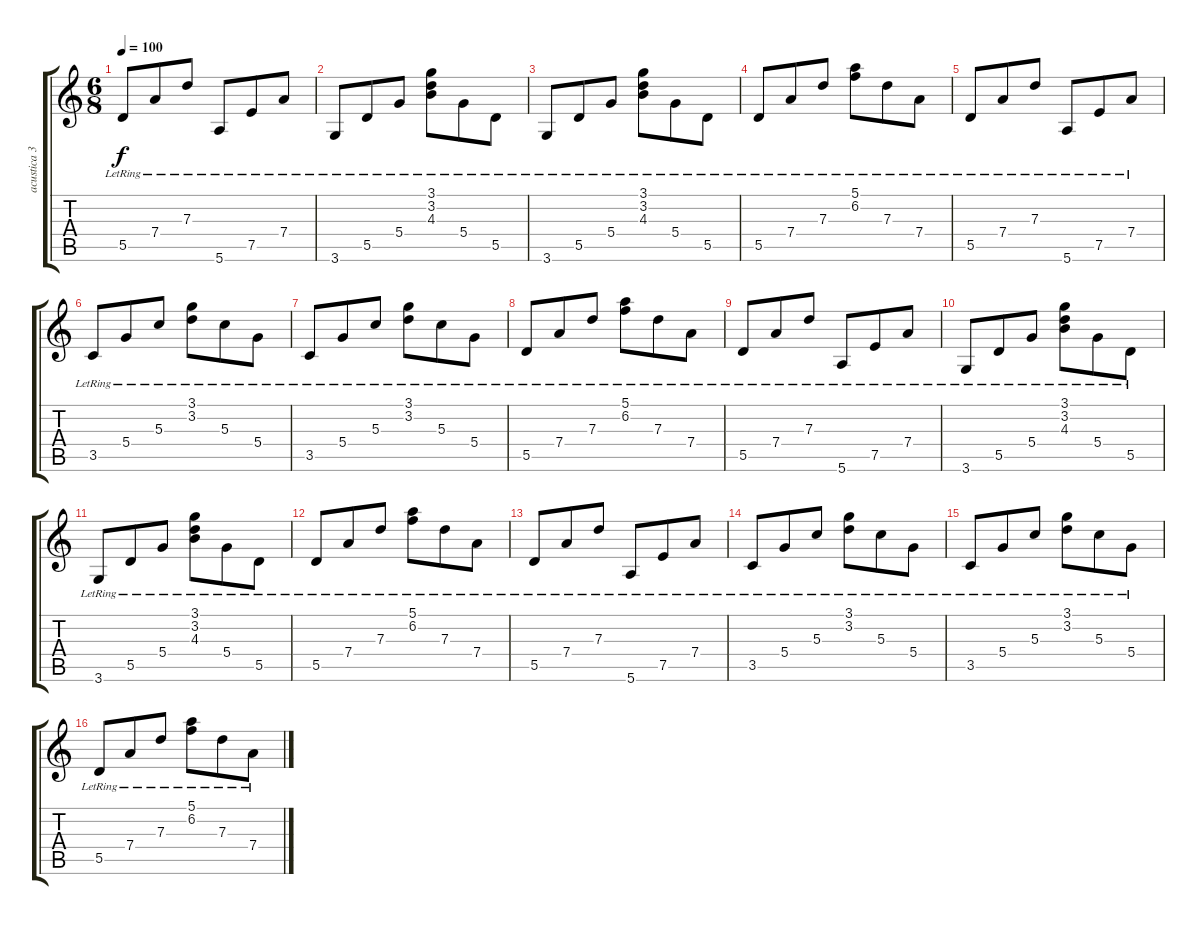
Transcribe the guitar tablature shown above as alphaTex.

\track ("acustica 3" "acustica 3") {instrument acousticguitarnylon}
\staff {score tabs}
\tuning (E4 B3 G3 D3 A2 E2) {hide}
\ts (6 8)
\tempo 100
\clef g2
\ks c
5.5{lr}.8{dy f} 7.4{lr}.8 7.3{lr}.8 5.6{lr}.8 7.5{lr}.8 7.4{lr}.8 |
3.6{lr}.8 5.5{lr}.8 5.4{lr}.8 (3.1 3.2 4.3{lr}).8 5.4{lr}.8 5.5{lr}.8 |
3.6{lr}.8 5.5{lr}.8 5.4{lr}.8 (3.1 3.2 4.3{lr}).8 5.4{lr}.8 5.5{lr}.8 |
5.5{lr}.8 7.4{lr}.8 7.3{lr}.8 (5.1{lr} 6.2{lr}).8 7.3{lr}.8 7.4{lr}.8 |
5.5{lr}.8 7.4{lr}.8 7.3{lr}.8 5.6{lr}.8 7.5{lr}.8 7.4{lr}.8 |
3.5{lr}.8 5.4{lr}.8 5.3{lr}.8 (3.1 3.2{lr}).8 5.3{lr}.8 5.4{lr}.8 |
3.5{lr}.8 5.4{lr}.8 5.3{lr}.8 (3.1 3.2{lr}).8 5.3{lr}.8 5.4{lr}.8 |
5.5{lr}.8 7.4{lr}.8 7.3{lr}.8 (5.1{lr} 6.2{lr}).8 7.3{lr}.8 7.4{lr}.8 |
5.5{lr}.8 7.4{lr}.8 7.3{lr}.8 5.6{lr}.8 7.5{lr}.8 7.4{lr}.8 |
3.6{lr}.8 5.5{lr}.8 5.4{lr}.8 (3.1 3.2 4.3{lr}).8 5.4{lr}.8 5.5{lr}.8 |
3.6{lr}.8 5.5{lr}.8 5.4{lr}.8 (3.1 3.2 4.3{lr}).8 5.4{lr}.8 5.5{lr}.8 |
5.5{lr}.8 7.4{lr}.8 7.3{lr}.8 (5.1{lr} 6.2{lr}).8 7.3{lr}.8 7.4{lr}.8 |
5.5{lr}.8 7.4{lr}.8 7.3{lr}.8 5.6{lr}.8 7.5{lr}.8 7.4{lr}.8 |
3.5{lr}.8 5.4{lr}.8 5.3{lr}.8 (3.1 3.2{lr}).8 5.3{lr}.8 5.4{lr}.8 |
3.5{lr}.8 5.4{lr}.8 5.3{lr}.8 (3.1 3.2{lr}).8 5.3{lr}.8 5.4{lr}.8 |
5.5{lr}.8 7.4{lr}.8 7.3{lr}.8 (5.1{lr} 6.2{lr}).8 7.3{lr}.8 7.4{lr}.8
